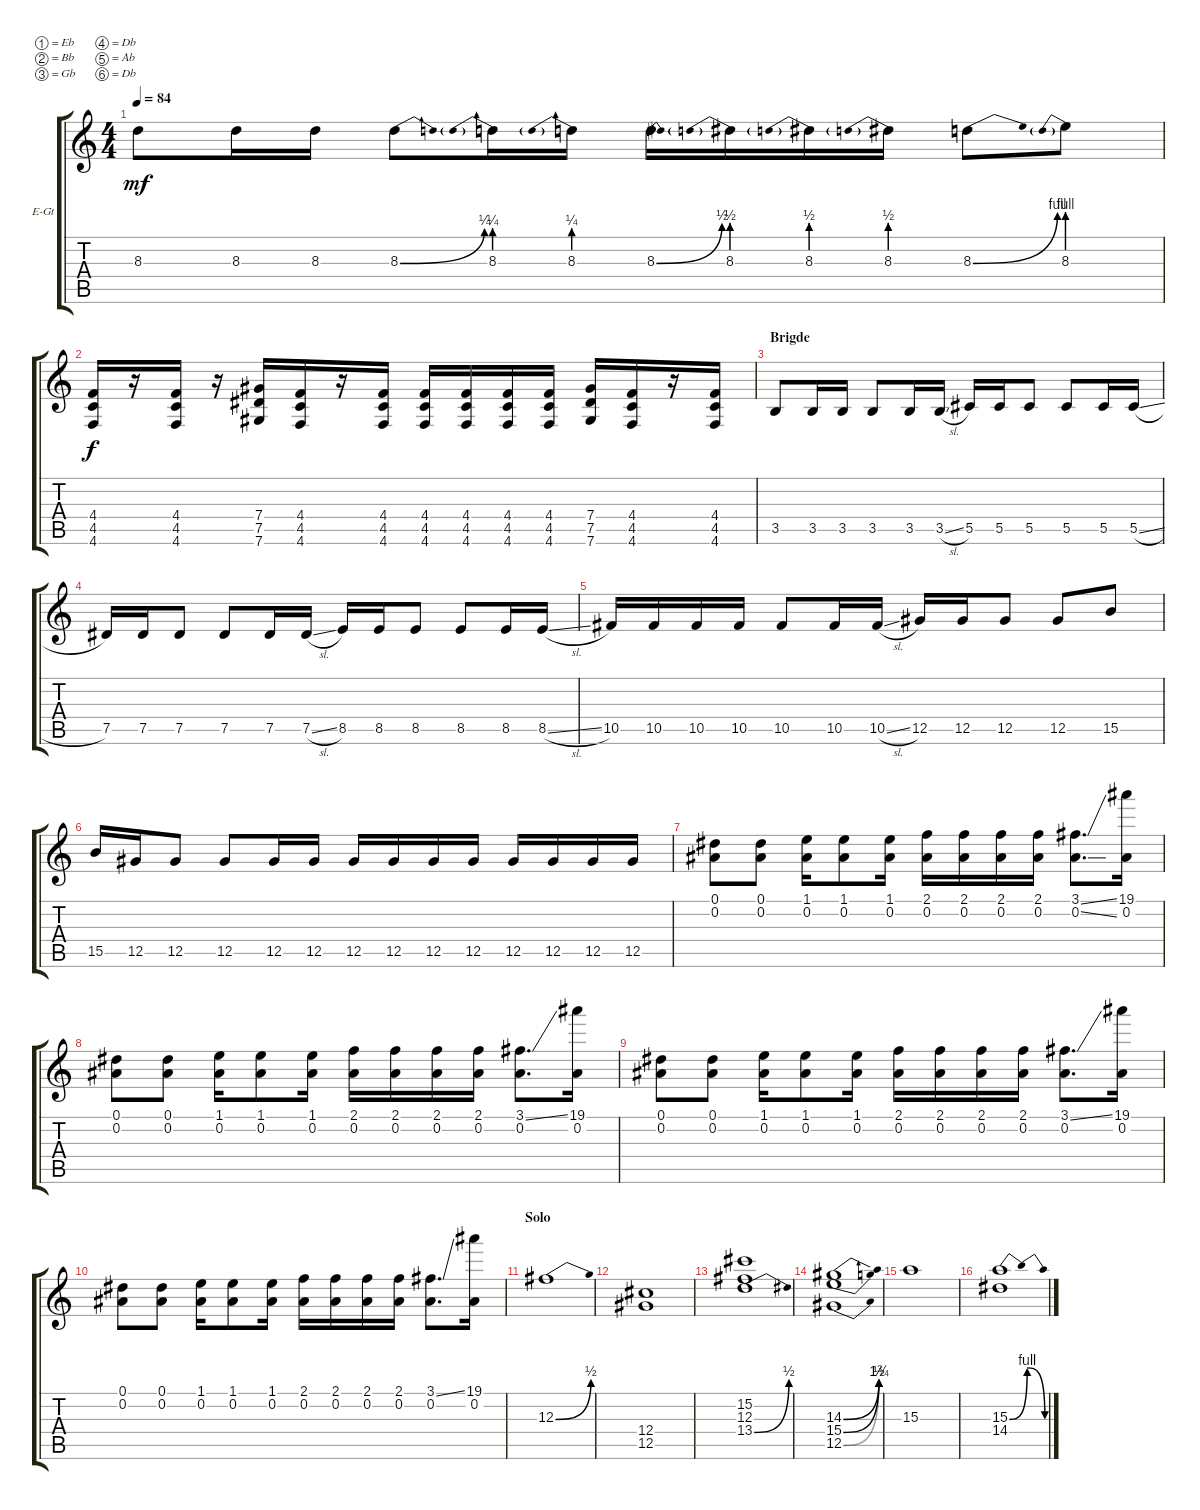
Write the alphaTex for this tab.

\bracketExtendMode groupsimilarinstruments
\firstSystemTrackNameOrientation horizontal
\otherSystemsTrackNameOrientation horizontal
\track ("Kurt Cobain/Pat Smear" "E-Gt") {instrument overdrivenguitar}
\staff {score tabs}
\tuning (Eb4 Bb3 Gb3 Db3 Ab2 Db2)
\ts (4 4)
\tempo 84
\clef g2
\ks c
8.3.8{dy mf} 8.3.16 8.3.16 8.3{be (bend 0 0 33.6 1)}.8 8.3{be (prebend 0 1 60 1)}.16 8.3{be (prebend 0 1 60 1)}.16 8.3{be (bend 0 0 37.8 2)}.16 8.3{be (prebend 0 2 60 2)}.16 8.3{be (prebend 0 2 60 2)}.16 8.3{be (prebend 0 2 60 2)}.16 8.3{be (bend 0 0 49.8 4)}.8 8.3{be (prebend 0 4 60 4)}.8 |
(4.4 4.5 4.6).16{dy f} r.16 (4.4 4.5 4.6).16 r.16 (7.4 7.5 7.6).16 (4.4 4.5 4.6).16 r.16 (4.4 4.5 4.6).16 (4.4 4.5 4.6).16 (4.4 4.5 4.6).16 (4.4 4.5 4.6).16 (4.4 4.5 4.6).16 (7.4 7.5 7.6).16 (4.4 4.5 4.6).16 r.16 (4.4 4.5 4.6).16 |
\section ("" "Brigde")
3.5.8 3.5.16 3.5.16 3.5.8 3.5.16 3.5{sl}.16 5.5.16 5.5.16 5.5.8 5.5.8 5.5.16 5.5{sl}.16 |
7.5.16 7.5.16 7.5.8 7.5.8 7.5.16 7.5{sl}.16 8.5.16 8.5.16 8.5.8 8.5.8 8.5.16 8.5{sl}.16 |
10.5.16 10.5.16 10.5.16 10.5.16 10.5.8 10.5.16 10.5{sl}.16 12.5.16 12.5.16 12.5.8 12.5.8 15.5.8 |
15.5.16 12.5.16 12.5.8 12.5.8 12.5.16 12.5.16 12.5.16 12.5.16 12.5.16 12.5.16 12.5.16 12.5.16 12.5.16 12.5.16 |
(0.1 0.2).8 (0.1 0.2).8 (1.1 0.2).16 (1.1 0.2).8 (1.1 0.2).16 (2.1 0.2).16 (2.1 0.2).16 (2.1 0.2).16 (2.1 0.2).16 (3.1{ss} 0.2{ss}).8{d} (19.1 0.2).16 |
(0.1 0.2).8 (0.1 0.2).8 (1.1 0.2).16 (1.1 0.2).8 (1.1 0.2).16 (2.1 0.2).16 (2.1 0.2).16 (2.1 0.2).16 (2.1 0.2).16 (3.1{ss} 0.2).8{d} (19.1 0.2).16 |
(0.1 0.2).8 (0.1 0.2).8 (1.1 0.2).16 (1.1 0.2).8 (1.1 0.2).16 (2.1 0.2).16 (2.1 0.2).16 (2.1 0.2).16 (2.1 0.2).16 (3.1{ss} 0.2).8{d} (19.1 0.2).16 |
(0.1 0.2).8 (0.1 0.2).8 (1.1 0.2).16 (1.1 0.2).8 (1.1 0.2).16 (2.1 0.2).16 (2.1 0.2).16 (2.1 0.2).16 (2.1 0.2).16 (3.1{ss} 0.2).8{d} (19.1 0.2).16 |
\section ("" "Solo")
12.3{be (bend 0 0 60 2)}.1 |
(12.4 12.5).1 |
(15.2 12.3 13.4{be (bend 0 0 60 2)}).1 |
(14.3{be (bend 0 0 60 2)} 15.4{be (bend 0 0 60 7)} 12.5{be (bend 0 0 60 2)}).1 |
15.3.1 |
(15.3{be (bendrelease 0 0 30 4 30 4 60 0)} 14.4).1
